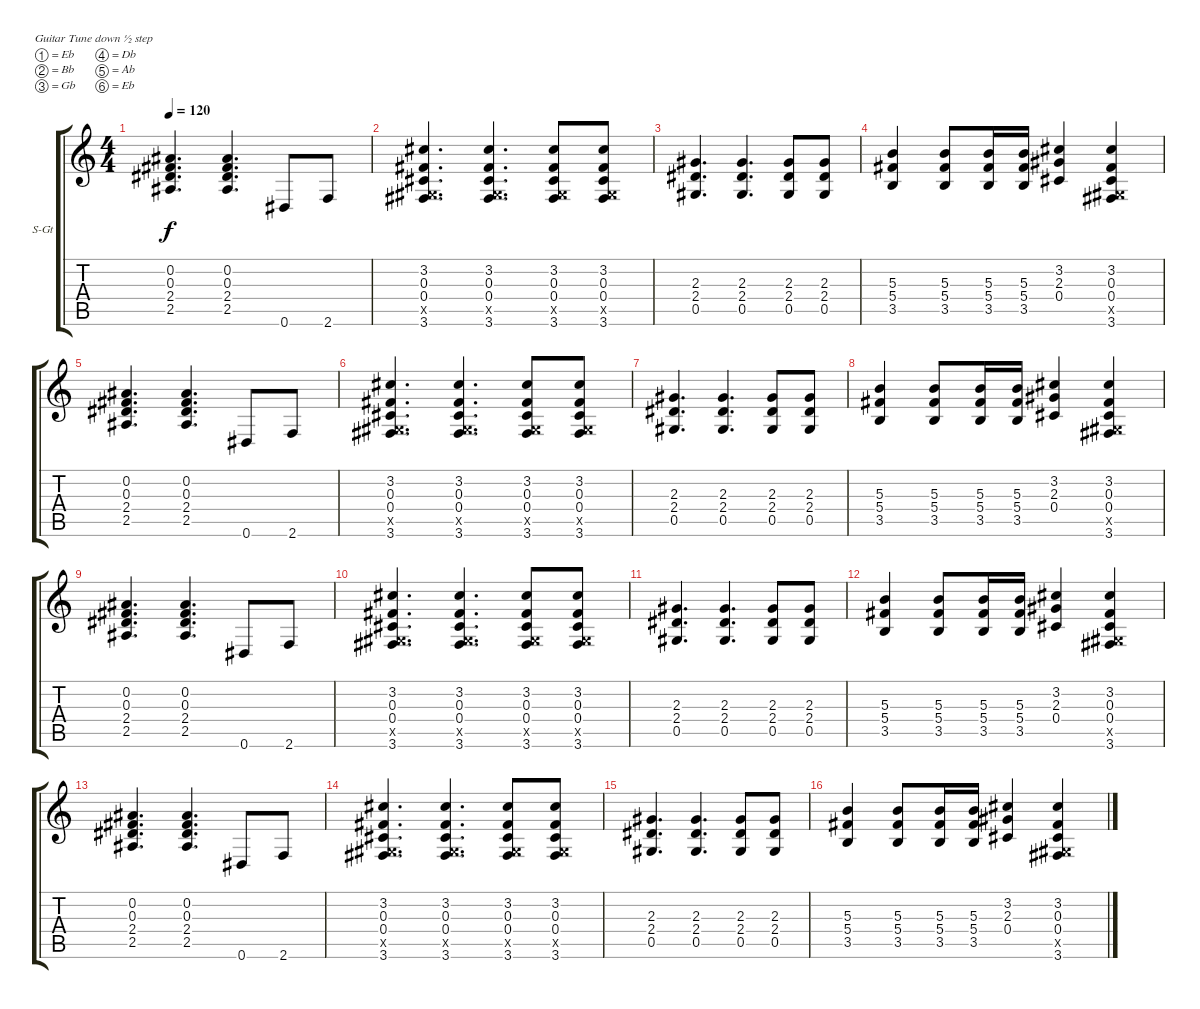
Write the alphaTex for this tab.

\bracketExtendMode groupsimilarinstruments
\firstSystemTrackNameOrientation horizontal
\otherSystemsTrackNameOrientation horizontal
\track ("Gtr 3" "S-Gt") {instrument acousticguitarsteel}
\staff {score tabs}
\tuning (Eb4 Bb3 Gb3 Db3 Ab2 Eb2)
\ts (4 4)
\tempo 120
\clef g2
\ks c
(0.2 0.3 2.4 2.5).4{d dy f} (0.2 0.3 2.4 2.5).4{d} 0.6.8 2.6.8 |
(3.2 0.3 0.4 0.5{x} 3.6).4{d} (3.2 0.3 0.4 0.5{x} 3.6).4{d} (3.2 0.3 0.4 0.5{x} 3.6).8 (3.2 0.3 0.4 0.5{x} 3.6).8 |
(2.3 2.4 0.5).4{d} (2.3 2.4 0.5).4{d} (2.3 2.4 0.5).8 (2.3 2.4 0.5).8 |
(5.3 5.4 3.5).4 (5.3 5.4 3.5).8 (5.3 5.4 3.5).16 (5.3 5.4 3.5).16 (3.2 2.3 0.4).4 (3.2 0.3 0.4 0.5{x} 3.6).4 |
(0.2 0.3 2.4 2.5).4{d} (0.2 0.3 2.4 2.5).4{d} 0.6.8 2.6.8 |
(3.2 0.3 0.4 0.5{x} 3.6).4{d} (3.2 0.3 0.4 0.5{x} 3.6).4{d} (3.2 0.3 0.4 0.5{x} 3.6).8 (3.2 0.3 0.4 0.5{x} 3.6).8 |
(2.3 2.4 0.5).4{d} (2.3 2.4 0.5).4{d} (2.3 2.4 0.5).8 (2.3 2.4 0.5).8 |
(5.3 5.4 3.5).4 (5.3 5.4 3.5).8 (5.3 5.4 3.5).16 (5.3 5.4 3.5).16 (3.2 2.3 0.4).4 (3.2 0.3 0.4 0.5{x} 3.6).4 |
(0.2 0.3 2.4 2.5).4{d} (0.2 0.3 2.4 2.5).4{d} 0.6.8 2.6.8 |
(3.2 0.3 0.4 0.5{x} 3.6).4{d} (3.2 0.3 0.4 0.5{x} 3.6).4{d} (3.2 0.3 0.4 0.5{x} 3.6).8 (3.2 0.3 0.4 0.5{x} 3.6).8 |
(2.3 2.4 0.5).4{d} (2.3 2.4 0.5).4{d} (2.3 2.4 0.5).8 (2.3 2.4 0.5).8 |
(5.3 5.4 3.5).4 (5.3 5.4 3.5).8 (5.3 5.4 3.5).16 (5.3 5.4 3.5).16 (3.2 2.3 0.4).4 (3.2 0.3 0.4 0.5{x} 3.6).4 |
(0.2 0.3 2.4 2.5).4{d} (0.2 0.3 2.4 2.5).4{d} 0.6.8 2.6.8 |
(3.2 0.3 0.4 0.5{x} 3.6).4{d} (3.2 0.3 0.4 0.5{x} 3.6).4{d} (3.2 0.3 0.4 0.5{x} 3.6).8 (3.2 0.3 0.4 0.5{x} 3.6).8 |
(2.3 2.4 0.5).4{d} (2.3 2.4 0.5).4{d} (2.3 2.4 0.5).8 (2.3 2.4 0.5).8 |
(5.3 5.4 3.5).4 (5.3 5.4 3.5).8 (5.3 5.4 3.5).16 (5.3 5.4 3.5).16 (3.2 2.3 0.4).4 (3.2 0.3 0.4 0.5{x} 3.6).4
